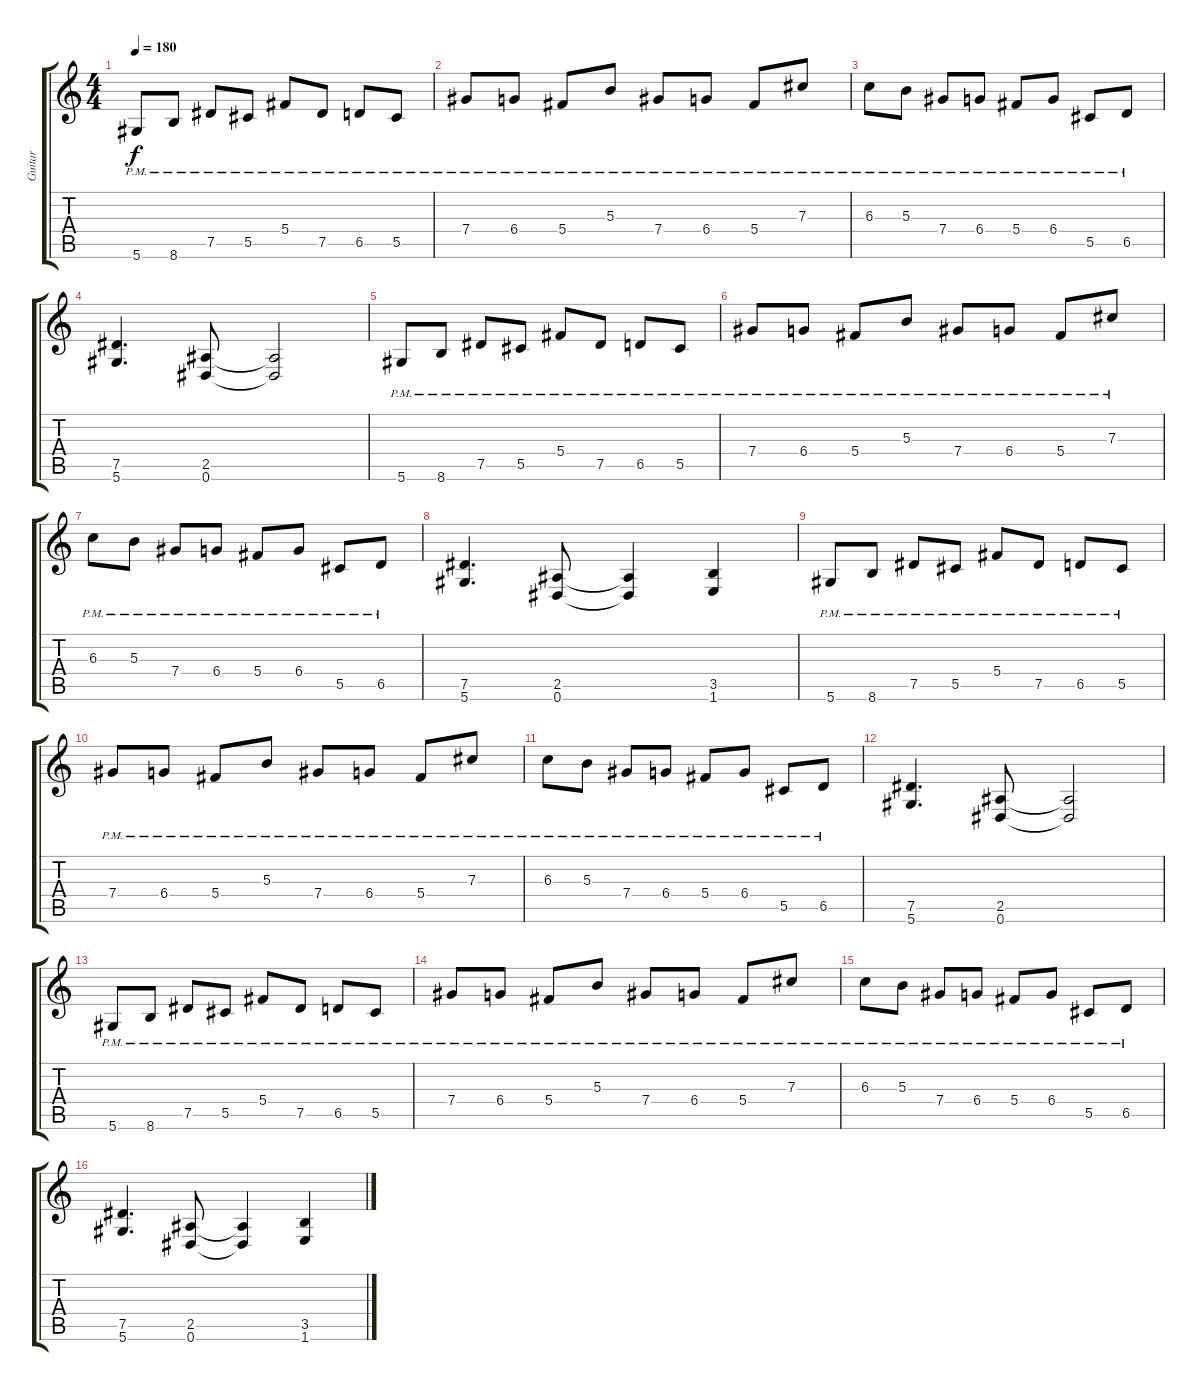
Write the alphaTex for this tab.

\track ("Guitar" "Guitar") {instrument distortionguitar}
\staff {score tabs}
\tuning (Eb4 Bb3 Gb3 Db3 Ab2 Eb2) {hide}
\ts (4 4)
\tempo 180
\clef g2
\ks c
5.6{pm}.8{dy f} 8.6{pm}.8 7.5{pm}.8 5.5{pm}.8 5.4{pm}.8 7.5{pm}.8 6.5{pm}.8 5.5{pm}.8 |
7.4{pm}.8 6.4{pm}.8 5.4{pm}.8 5.3{pm}.8 7.4{pm}.8 6.4{pm}.8 5.4{pm}.8 7.3{pm}.8 |
6.3{pm}.8 5.3{pm}.8 7.4{pm}.8 6.4{pm}.8 5.4{pm}.8 6.4{pm}.8 5.5{pm}.8 6.5{pm}.8 |
(7.5 5.6).4{d} (2.5 0.6).8 (2.5{t} 0.6{t}).2 |
5.6{pm}.8 8.6{pm}.8 7.5{pm}.8 5.5{pm}.8 5.4{pm}.8 7.5{pm}.8 6.5{pm}.8 5.5{pm}.8 |
7.4{pm}.8 6.4{pm}.8 5.4{pm}.8 5.3{pm}.8 7.4{pm}.8 6.4{pm}.8 5.4{pm}.8 7.3{pm}.8 |
6.3{pm}.8 5.3{pm}.8 7.4{pm}.8 6.4{pm}.8 5.4{pm}.8 6.4{pm}.8 5.5{pm}.8 6.5{pm}.8 |
(7.5 5.6).4{d} (2.5 0.6).8 (2.5{t} 0.6{t}).4 (3.5 1.6).4 |
5.6{pm}.8 8.6{pm}.8 7.5{pm}.8 5.5{pm}.8 5.4{pm}.8 7.5{pm}.8 6.5{pm}.8 5.5{pm}.8 |
7.4{pm}.8 6.4{pm}.8 5.4{pm}.8 5.3{pm}.8 7.4{pm}.8 6.4{pm}.8 5.4{pm}.8 7.3{pm}.8 |
6.3{pm}.8 5.3{pm}.8 7.4{pm}.8 6.4{pm}.8 5.4{pm}.8 6.4{pm}.8 5.5{pm}.8 6.5{pm}.8 |
(7.5 5.6).4{d} (2.5 0.6).8 (2.5{t} 0.6{t}).2 |
5.6{pm}.8 8.6{pm}.8 7.5{pm}.8 5.5{pm}.8 5.4{pm}.8 7.5{pm}.8 6.5{pm}.8 5.5{pm}.8 |
7.4{pm}.8 6.4{pm}.8 5.4{pm}.8 5.3{pm}.8 7.4{pm}.8 6.4{pm}.8 5.4{pm}.8 7.3{pm}.8 |
6.3{pm}.8 5.3{pm}.8 7.4{pm}.8 6.4{pm}.8 5.4{pm}.8 6.4{pm}.8 5.5{pm}.8 6.5{pm}.8 |
(7.5 5.6).4{d} (2.5 0.6).8 (2.5{t} 0.6{t}).4 (3.5 1.6).4
